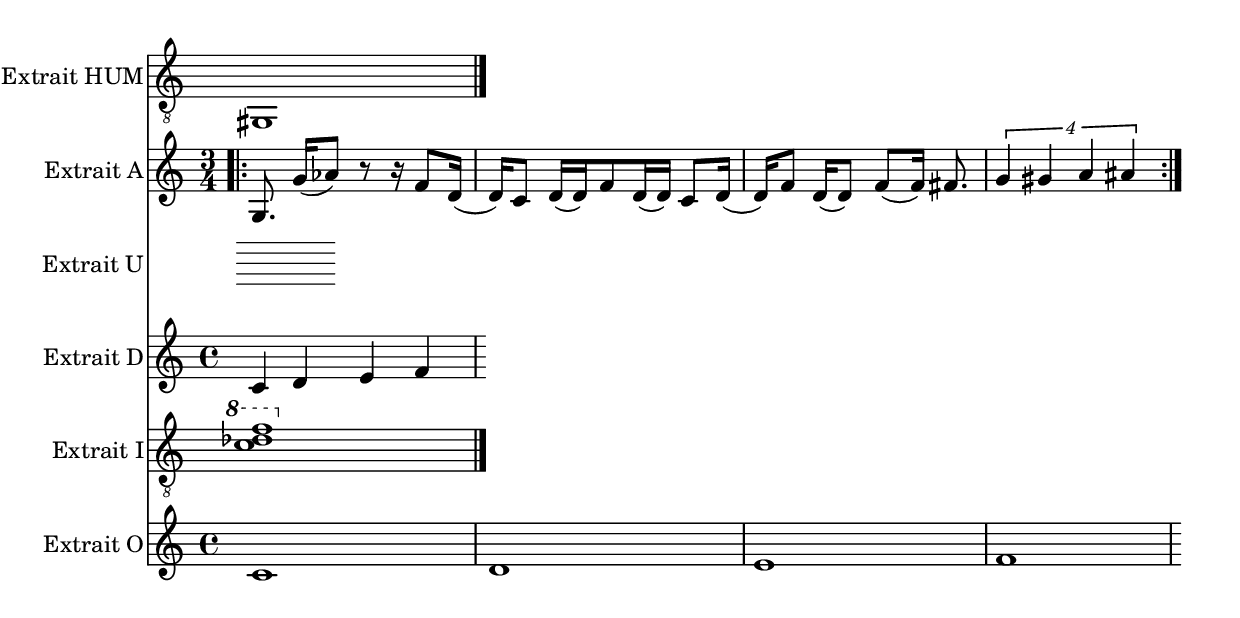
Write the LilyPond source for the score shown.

\language "english"

electricGuitarTwoHUM = \relative c {
  \time 4/4
  \omit Staff.TimeSignature
  \clef "treble_8"
  gs1
  \once \set Staff.whichBar = "|."
}

electricGuitarTwoA = \relative c' {
  \time 4/4
  \once \set Staff.whichBar = ".|:"
  \set Staff.timeSignatureFraction = 3/4
  \scaleDurations 4/3 {
    g8. g'16( af8) r r16 f8 d16(
    d) c8 d16( d) f8 d16( d) c8 d16(
    d) f8 d16( d8) f8( f16) fs8.
    \tuplet 4/3 {g4 gs a as}
    \once \set Staff.whichBar = ":|."
  }
}

electricGuitarTwoU = \relative c' {
  \omit Staff.TimeSignature
  \omit Staff.Clef
}

electricGuitarTwoD = \relative c' {
  c d e f
}

electricGuitarTwoI = \relative c {
  \omit Staff.TimeSignature
  \clef "treble_8"
  \ottava 1  < c'' df f >1
  \once \set Staff.whichBar = "|."
}

electricGuitarTwoO = \relative c' {
  c d e f
}


\score {
  <<
    \new Staff \with {
      instrumentName = #"Extrait HUM"
    }
    {
      \electricGuitarTwoHUM
    }
    \new Staff \with {
      instrumentName = #"Extrait A" 
    } 
    {
      \electricGuitarTwoA
    }
    \new Staff \with {
      instrumentName = #"Extrait U" 
    } 
    {
      \electricGuitarTwoU
    }
    \new Staff \with {
      instrumentName = #"Extrait D" 
    } 
    {
      \electricGuitarTwoD
    }
    \new Staff \with {
      instrumentName = #"Extrait I" 
    } 
    {
      \electricGuitarTwoI
    }
    \new Staff \with {
      instrumentName = #"Extrait O" 
    } 
    {
      \electricGuitarTwoO
    }
  >>
}
